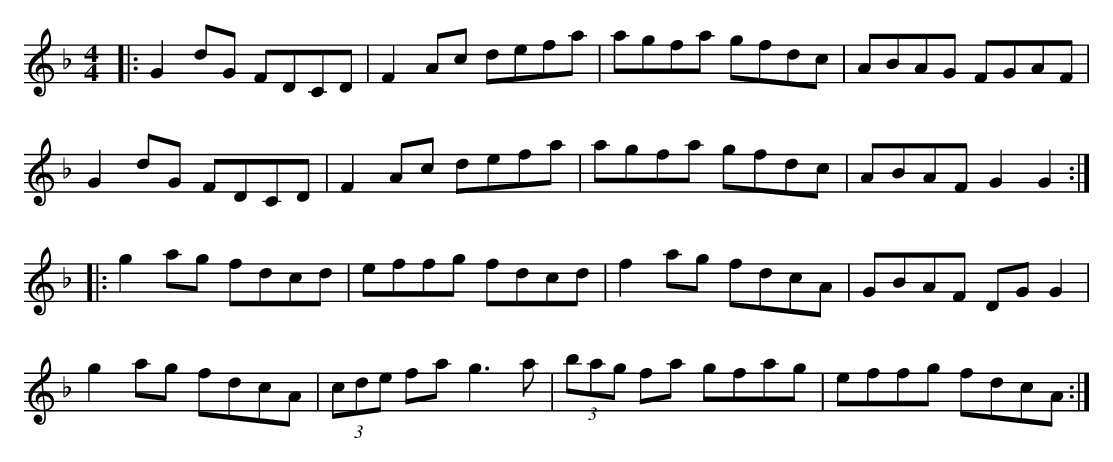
X:1
M:4/4
K:Gdor
|:G2 dG FDCD|F2 Ac defa|agfa gfdc|ABAG FGAF|
G2 dG FDCD|F2 Ac defa|agfa gfdc|ABAF G2G2:|
|:g2 ag fdcd|effg fdcd|f2 ag fdcA|GBAF DG G2|
g2 ag fdcA|(3cde fa g3a|(3bag fa gfag|effg fdcA:|
